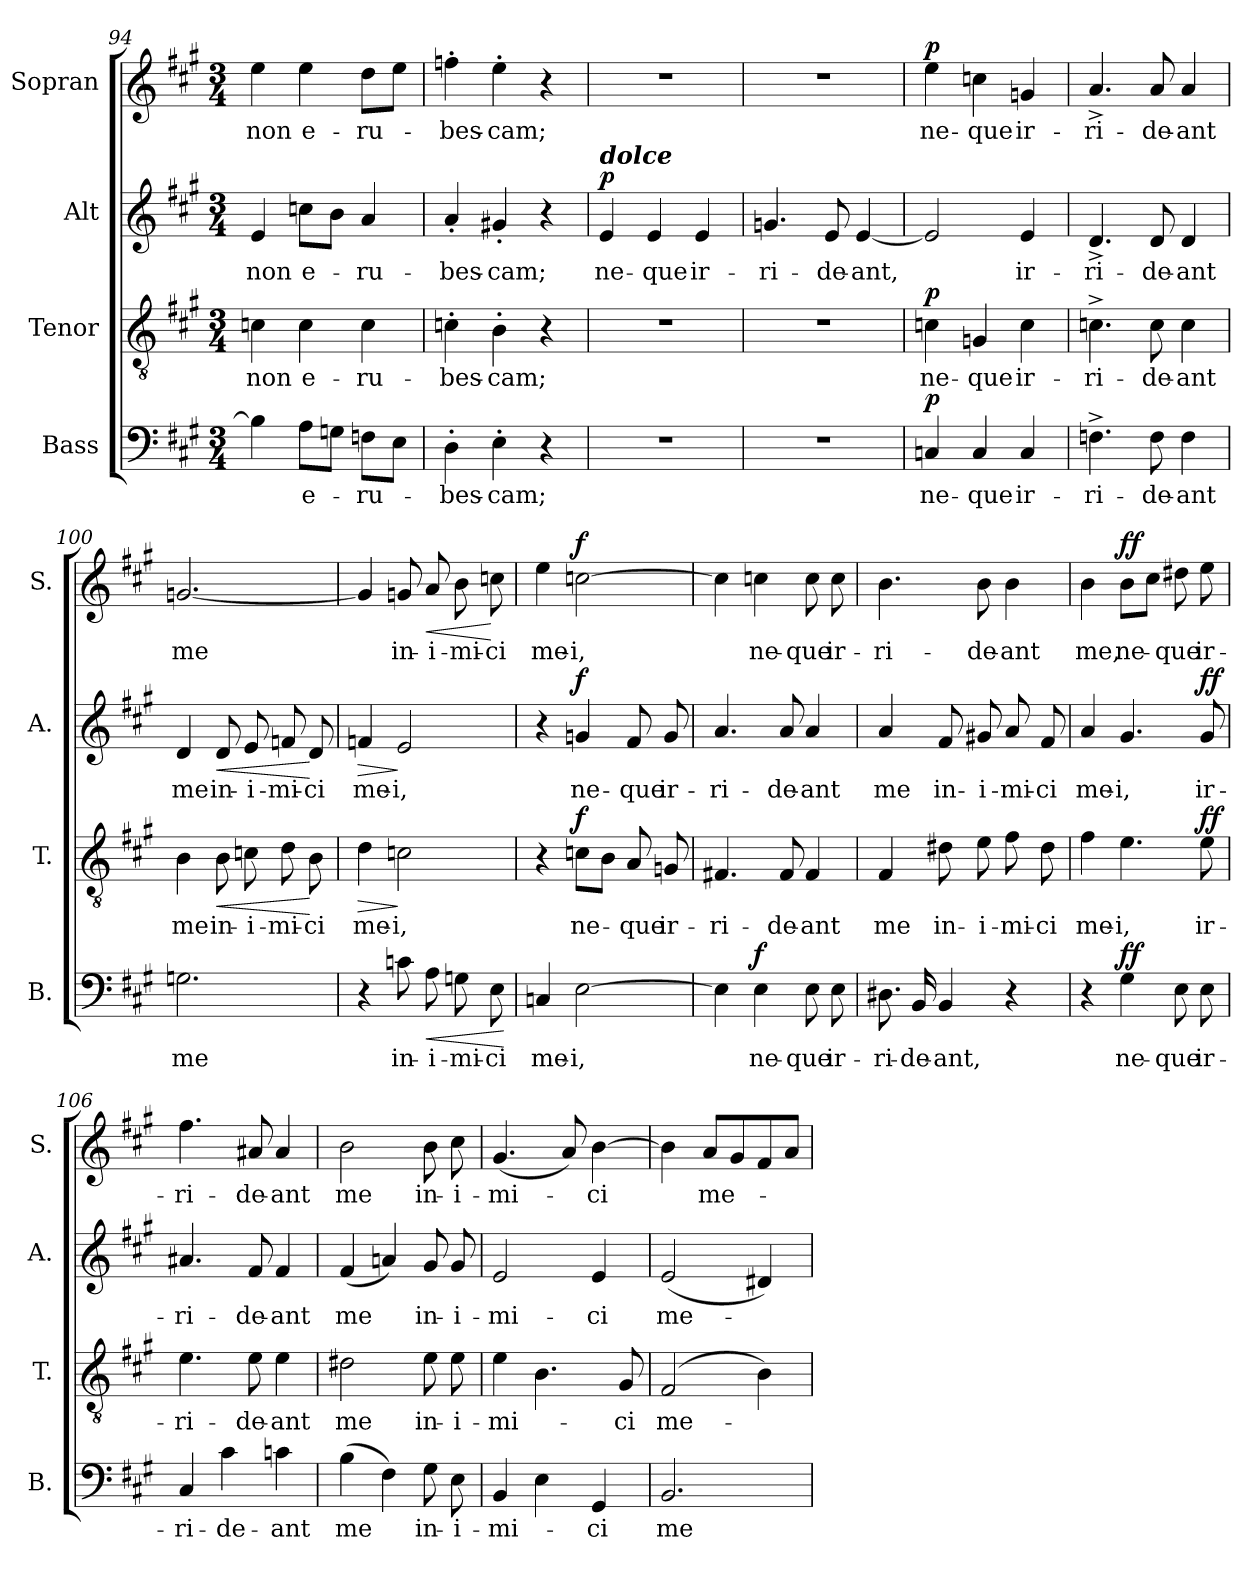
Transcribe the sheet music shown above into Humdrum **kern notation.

**kern	**text	**dynam	**kern	**text	**dynam	**kern	**text	**dynam	**kern	**text	**dynam
*part4	*part4	*part4	*part3	*part3	*part3	*part2	*part2	*part2	*part1	*part1	*part1
*staff4	*staff4	*staff4	*staff3	*staff3	*staff3	*staff2	*staff2	*staff2	*staff1	*staff1	*staff1
*I"Bass	*	*	*I"Tenor	*	*	*I"Alt	*	*	*I"Sopran	*	*
*I'B.	*	*	*I'T.	*	*	*I'A.	*	*	*I'S.	*	*
*clefF4	*	*	*clefGv2	*	*	*clefG2	*	*	*clefG2	*	*
*k[f#c#g#]	*	*	*k[f#c#g#]	*	*	*k[f#c#g#]	*	*	*k[f#c#g#]	*	*
*A:	*	*	*A:	*	*	*A:	*	*	*A:	*	*
*M3/4	*	*	*M3/4	*	*	*M3/4	*	*	*M3/4	*	*
=94	=94	=94	=94	=94	=94	=94	=94	=94	=94	=94	=94
!	!	!	!	!LO:LY:b	!	!	!LO:LY:b	!	!	!LO:LY:b	!
4B\]	.	.	4cn\	non	.	4e/	non	.	4ee\	non	.
!	!LO:LY:b	!	!	!LO:LY:b	!	!	!LO:LY:b	!	!	!LO:LY:b	!
8A\L	e-	.	4c\	e-	.	8ccn\L	e-	.	4ee\	e-	.
8Gn\J	.	.	.	.	.	8b\J	.	.	.	.	.
!	!LO:LY:b	!	!	!LO:LY:b	!	!	!LO:LY:b	!	!	!LO:LY:b	!
8Fn\L	-ru-	.	4c\	-ru-	.	4a/	-ru-	.	8dd\L	-ru-	.
8E\J	.	.	.	.	.	.	.	.	8ee\J	.	.
=95	=95	=95	=95	=95	=95	=95	=95	=95	=95	=95	=95
!	!LO:LY:b	!	!	!LO:LY:b	!	!	!LO:LY:b	!	!	!LO:LY:b	!
4D'>\	-bes-	.	4cn'>\	-bes-	.	4a'</	-bes-	.	4ffn'>\	-bes-	.
!	!LO:LY:b	!	!	!LO:LY:b	!	!	!LO:LY:b	!	!	!LO:LY:b	!
4E'>\	-cam;	.	4B'>\	-cam;	.	4g#X'</	-cam;	.	4ee'>\	-cam;	.
4r	.	.	4r	.	.	4r	.	.	4r	.	.
=96	=96	=96	=96	=96	=96	=96	=96	=96	=96	=96	=96
!	!	!	!	!	!	!LO:TX:a:Bi:t=dolce	!	!	!	!	!
!	!	!	!	!	!	!	!LO:LY:b	!LO:DY:a	!	!	!
2.r	.	.	2.r	.	.	4e/	ne-	p	2.r	.	.
!	!	!	!	!	!	!	!LO:LY:b	!	!	!	!
.	.	.	.	.	.	4e/	-que	.	.	.	.
!	!	!	!	!	!	!	!LO:LY:b	!	!	!	!
.	.	.	.	.	.	4e/	ir-	.	.	.	.
=97	=97	=97	=97	=97	=97	=97	=97	=97	=97	=97	=97
!	!	!	!	!	!	!	!LO:LY:b	!	!	!	!
2.r	.	.	2.r	.	.	4.gn/	-ri-	.	2.r	.	.
!	!	!	!	!	!	!	!LO:LY:b	!	!	!	!
.	.	.	.	.	.	8e/	-de-	.	.	.	.
!	!	!	!	!	!	!	!LO:LY:b	!	!	!	!
.	.	.	.	.	.	[4e/	-ant,	.	.	.	.
!!LO:LB:g=z
=98	=98	=98	=98	=98	=98	=98	=98	=98	=98	=98	=98
!	!LO:LY:b	!LO:DY:a	!	!LO:LY:b	!LO:DY:a	!	!	!	!	!LO:LY:b	!LO:DY:a
4Cn/	ne-	p	4cn\	ne-	p	2e/]	.	.	4ee\	ne-	p
!	!LO:LY:b	!	!	!LO:LY:b	!	!	!	!	!	!LO:LY:b	!
4C/	-que	.	4Gn/	-que	.	.	.	.	4ccn\	-que	.
!	!LO:LY:b	!	!	!LO:LY:b	!	!	!LO:LY:b	!	!	!LO:LY:b	!
4C/	ir-	.	4c\	ir-	.	4e/	ir-	.	4gn/	ir-	.
=99	=99	=99	=99	=99	=99	=99	=99	=99	=99	=99	=99
!	!LO:LY:b	!	!	!LO:LY:b	!	!	!LO:LY:b	!	!	!LO:LY:b	!
4.Fn^>\	-ri-	.	4.cn^>\	-ri-	.	4.d^>/	-ri-	.	4.a^</	-ri-	.
!	!LO:LY:b	!	!	!LO:LY:b	!	!	!LO:LY:b	!	!	!LO:LY:b	!
8F\	-de-	.	8c\	-de-	.	8d/	-de-	.	8a/	-de-	.
!	!LO:LY:b	!	!	!LO:LY:b	!	!	!LO:LY:b	!	!	!LO:LY:b	!
4F\	-ant	.	4c\	-ant	.	4d/	-ant	.	4a/	-ant	.
=100	=100	=100	=100	=100	=100	=100	=100	=100	=100	=100	=100
!	!LO:LY:b	!	!	!LO:LY:b	!	!	!LO:LY:b	!	!	!LO:LY:b	!
2.Gn\	me	.	4B\	me	.	4d/	me	.	[2.gn/	me	.
!	!	!	!	!LO:LY:b	!LO:HP:b	!	!LO:LY:b	!LO:HP:b	!	!	!
.	.	.	8B\	in-	<	8d/	in-	<	.	.	.
!	!	!	!	!LO:LY:b	!	!	!LO:LY:b	!	!	!	!
.	.	.	8cn\	-i-	.	8e/	-i-	.	.	.	.
!	!	!	!	!LO:LY:b	!	!	!LO:LY:b	!	!	!	!
.	.	.	8d\	-mi-	.	8fn/	-mi-	.	.	.	.
!	!	!	!	!LO:LY:b	!	!	!LO:LY:b	!	!	!	!
.	.	.	8B\	-ci	[	8d/	-ci	[	.	.	.
=101	=101	=101	=101	=101	=101	=101	=101	=101	=101	=101	=101
!	!	!	!	!LO:LY:b	!LO:HP:b	!	!LO:LY:b	!LO:HP:b	!	!	!
4r	.	.	4d\	me-	>	4fn/	me-	>	4g/]	.	.
!	!LO:LY:b	!	!	!LO:LY:b	!	!	!LO:LY:b	!	!	!LO:LY:b	!
8cn\	in-	.	2cn\	-i,	]	2e/	-i,	]	8gn/	in-	.
!	!LO:LY:b	!LO:HP:b	!	!	!	!	!	!	!	!LO:LY:b	!LO:HP:b
8A\	-i-	<	.	.	.	.	.	.	8a/	-i-	<
!	!LO:LY:b	!	!	!	!	!	!	!	!	!LO:LY:b	!
8Gn\	-mi-	.	.	.	.	.	.	.	8b\	-mi-	.
!	!LO:LY:b	!	!	!	!	!	!	!	!	!LO:LY:b	!
8E\	-ci	.	.	.	.	.	.	.	8ccn\	-ci	[
.	.	[	.	.	.	.	.	.	.	.	.
=102	=102	=102	=102	=102	=102	=102	=102	=102	=102	=102	=102
!	!LO:LY:b	!	!	!	!	!	!	!	!	!LO:LY:b	!
4Cn/	me-	.	4r	.	.	4r	.	.	4ee\	me-	.
!	!LO:LY:b	!	!	!LO:LY:b	!LO:DY:a	!	!LO:LY:b	!LO:DY:a	!	!LO:LY:b	!LO:DY:a
[2E\	-i,	.	8cn\L	ne-	f	4gn/	ne-	f	[2ccn\	-i,	f
.	.	.	8B\J	.	.	.	.	.	.	.	.
!	!	!	!	!LO:LY:b	!	!	!LO:LY:b	!	!	!	!
.	.	.	8A/	-que	.	8f#/	-que	.	.	.	.
!	!	!	!	!LO:LY:b	!	!	!LO:LY:b	!	!	!	!
.	.	.	8Gn/	ir-	.	8g/	ir-	.	.	.	.
!!LO:PB:g=z
=103	=103	=103	=103	=103	=103	=103	=103	=103	=103	=103	=103
!	!	!	!	!LO:LY:b	!	!	!LO:LY:b	!	!	!	!
4E\]	.	.	4.F#X/	-ri-	.	4.a/	-ri-	.	4cc\]	.	.
!	!LO:LY:b	!LO:DY:a	!	!	!	!	!	!	!	!LO:LY:b	!
4E\	ne-	f	.	.	.	.	.	.	4ccn\	ne-	.
!	!	!	!	!LO:LY:b	!	!	!LO:LY:b	!	!	!	!
.	.	.	8F#/	-de-	.	8a/	-de-	.	.	.	.
!	!LO:LY:b	!	!	!LO:LY:b	!	!	!LO:LY:b	!	!	!LO:LY:b	!
8E\	-que	.	4F#/	-ant	.	4a/	-ant	.	8cc\	-que	.
!	!LO:LY:b	!	!	!	!	!	!	!	!	!LO:LY:b	!
8E\	ir-	.	.	.	.	.	.	.	8cc\	ir-	.
=104	=104	=104	=104	=104	=104	=104	=104	=104	=104	=104	=104
!	!LO:LY:b	!	!	!LO:LY:b	!	!	!LO:LY:b	!	!	!LO:LY:b	!
8.D#X\	-ri-	.	4F#/	me	.	4a/	me	.	4.b\	-ri-	.
!	!LO:LY:b	!	!	!	!	!	!	!	!	!	!
16BB/	-de-	.	.	.	.	.	.	.	.	.	.
!	!LO:LY:b	!	!	!LO:LY:b	!	!	!LO:LY:b	!	!	!	!
4BB/	-ant,	.	8d#X\	in-	.	8f#/	in-	.	.	.	.
!	!	!	!	!LO:LY:b	!	!	!LO:LY:b	!	!	!LO:LY:b	!
.	.	.	8e\	-i-	.	8g#X/	-i-	.	8b\	-de-	.
!	!	!	!	!LO:LY:b	!	!	!LO:LY:b	!	!	!LO:LY:b	!
4r	.	.	8f#\	-mi-	.	8a/	-mi-	.	4b\	-ant	.
!	!	!	!	!LO:LY:b	!	!	!LO:LY:b	!	!	!	!
.	.	.	8d#\	-ci	.	8f#/	-ci	.	.	.	.
=105	=105	=105	=105	=105	=105	=105	=105	=105	=105	=105	=105
!	!	!	!	!LO:LY:b	!	!	!LO:LY:b	!	!	!LO:LY:b	!
4r	.	.	4f#\	me-	.	4a/	me-	.	4b\	me,	.
!	!LO:LY:b	!LO:DY:a	!	!LO:LY:b	!	!	!LO:LY:b	!	!	!LO:LY:b	!LO:DY:a
4G#\	ne-	ff	4.e\	-i,	.	4.g#/	-i,	.	8b\L	ne-	ff
.	.	.	.	.	.	.	.	.	8cc#\J	.	.
!	!LO:LY:b	!	!	!	!	!	!	!	!	!LO:LY:b	!
8E\	-que	.	.	.	.	.	.	.	8dd#X\	-que	.
!	!LO:LY:b	!	!	!LO:LY:b	!LO:DY:a	!	!LO:LY:b	!LO:DY:a	!	!LO:LY:b	!
8E\	ir-	.	8e\	ir-	ff	8g#/	ir-	ff	8ee\	ir-	.
=106	=106	=106	=106	=106	=106	=106	=106	=106	=106	=106	=106
!	!LO:LY:b	!	!	!LO:LY:b	!	!	!LO:LY:b	!	!	!LO:LY:b	!
4C#/	-ri-	.	4.e\	-ri-	.	4.a#X/	-ri-	.	4.ff#\	-ri-	.
!	!LO:LY:b	!	!	!	!	!	!	!	!	!	!
4c#\	-de-	.	.	.	.	.	.	.	.	.	.
!	!	!	!	!LO:LY:b	!	!	!LO:LY:b	!	!	!LO:LY:b	!
.	.	.	8e\	-de-	.	8f#/	-de-	.	8a#X/	-de-	.
!	!LO:LY:b	!	!	!LO:LY:b	!	!	!LO:LY:b	!	!	!LO:LY:b	!
4cn\	-ant	.	4e\	-ant	.	4f#/	-ant	.	4a#/	-ant	.
=107	=107	=107	=107	=107	=107	=107	=107	=107	=107	=107	=107
!	!LO:LY:b	!	!	!LO:LY:b	!	!	!LO:LY:b	!	!	!LO:LY:b	!
(>4B\	me	.	2d#X\	me	.	(<4f#/	me	.	2b\	me	.
4F#\)	.	.	.	.	.	4an/)	.	.	.	.	.
!	!LO:LY:b	!	!	!LO:LY:b	!	!	!LO:LY:b	!	!	!LO:LY:b	!
8G#\	in-	.	8e\	in-	.	8g#/	in-	.	8b\	in-	.
!	!LO:LY:b	!	!	!LO:LY:b	!	!	!LO:LY:b	!	!	!LO:LY:b	!
8E\	-i-	.	8e\	-i-	.	8g#/	-i-	.	8cc#\	-i-	.
!!LO:LB:g=z
=108	=108	=108	=108	=108	=108	=108	=108	=108	=108	=108	=108
!	!LO:LY:b	!	!	!LO:LY:b	!	!	!LO:LY:b	!	!	!LO:LY:b	!
4BB/	-mi-	.	4e\	-mi-	.	2e/	-mi-	.	(<4.g#/	-mi-	.
4E\	.	.	4.B\	.	.	.	.	.	.	.	.
.	.	.	.	.	.	.	.	.	8a/)	.	.
!	!LO:LY:b	!	!	!	!	!	!LO:LY:b	!	!	!LO:LY:b	!
4GG#/	-ci	.	.	.	.	4e/	-ci	.	[4b\	-ci	.
!	!	!	!	!LO:LY:b	!	!	!	!	!	!	!
.	.	.	8G#/	-ci	.	.	.	.	.	.	.
=109	=109	=109	=109	=109	=109	=109	=109	=109	=109	=109	=109
!	!LO:LY:b	!	!	!LO:LY:b	!	!	!LO:LY:b	!	!	!	!
2.BB/	me-	.	(2F#/	me-	.	(<2e/	me-	.	4b\]	.	.
!	!	!	!	!	!	!	!	!	!	!LO:LY:b	!
.	.	.	.	.	.	.	.	.	8a/L	me-	.
.	.	.	.	.	.	.	.	.	8g#/	.	.
.	.	.	4B\)	.	.	4d#X/)	.	.	8f#/	.	.
.	.	.	.	.	.	.	.	.	8a/J	.	.
=	=	=	=	=	=	=	=	=	=	=	=
*-	*-	*-	*-	*-	*-	*-	*-	*-	*-	*-	*-
